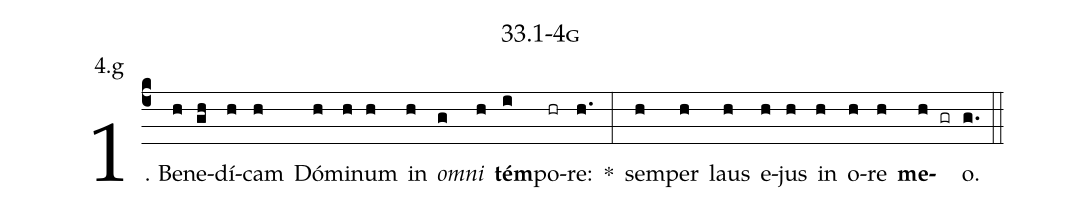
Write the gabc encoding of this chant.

name: 33.1-4g;
annotation: 4.g;
%%
(c4)1. Be(h)ne(gh)dí(h)cam(h) Dó(h)mi(h)num(h) in(h) <i>om</i>(g)<i>ni</i>(h) <b>tém</b>(i)po(hr)re:(h.) *(:) sem(h)per(h) laus(h) e(h)jus(h) in(h) o(h)re(h) <b>me</b>(h gr)o.(g.) (::)
